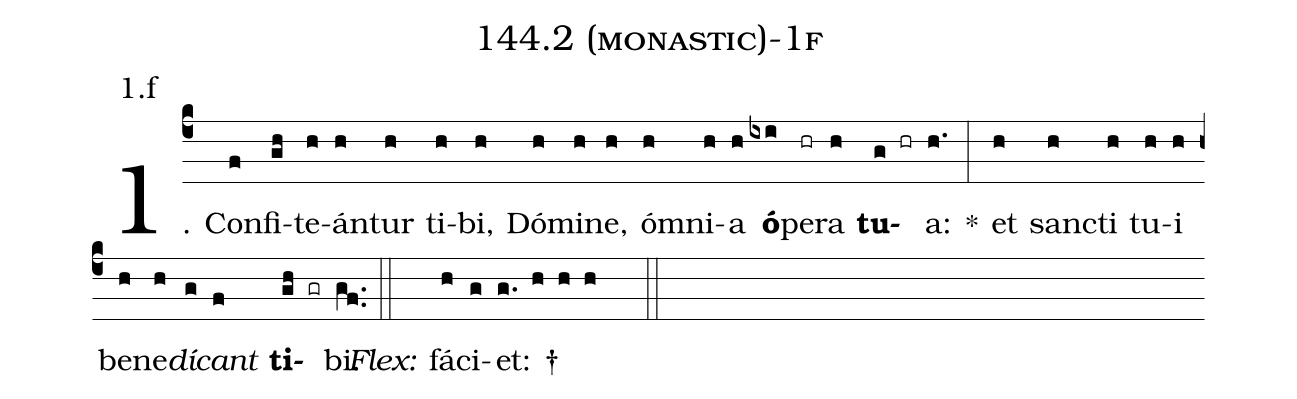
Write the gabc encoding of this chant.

name: 144.2 (monastic)-1f;
annotation: 1.f;
%%
(c4)1. Con(f)fi(gh)te(h)án(h)tur(h) ti(h)bi,(h) Dó(h)mi(h)ne,(h) óm(h)ni(h)a(h) <b>ó</b>(ixi)pe(hr)ra(h) <b>tu</b>(g hr)a:(h.) *(:) et(h) sanc(h)ti(h) tu(h)i(h) be(h)ne(h)<i>dí</i>(g)<i>cant</i>(f) <b>ti</b>(gh gr)bi.(gf..) (::)
<i>Flex:</i>()  fá(h)ci(g)et: †(g. h h h  ::)
